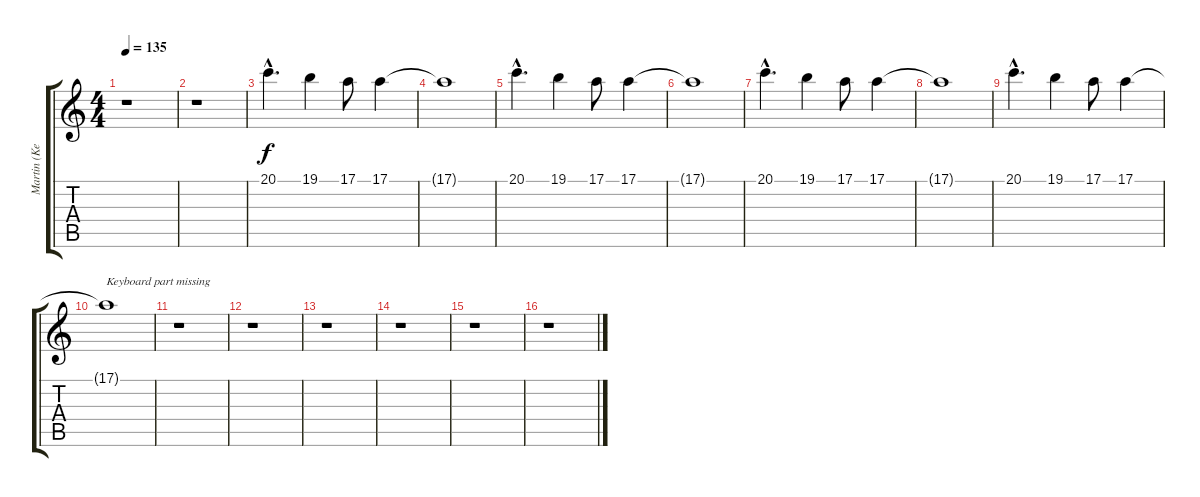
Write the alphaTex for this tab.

\track ("Martin (Keyboard)" "Martin (Ke") {instrument acousticgrandpiano}
\staff {score tabs}
\tuning (E4 B3 G3 D3 A2 E2) {hide}
\ts (4 4)
\tempo 135
\clef g2
\ks c
r.1{dy f} |
r.1 |
20.1{hac}.4{d} 19.1.4 17.1.8 17.1.4 |
17.1{t}.1 |
20.1{hac}.4{d} 19.1.4 17.1.8 17.1.4 |
17.1{t}.1 |
20.1{hac}.4{d} 19.1.4 17.1.8 17.1.4 |
17.1{t}.1 |
20.1{hac}.4{d} 19.1.4 17.1.8 17.1.4 |
17.1{t}.1{txt "Keyboard part missing"} |
r.1 |
r.1 |
r.1 |
r.1 |
r.1 |
r.1
